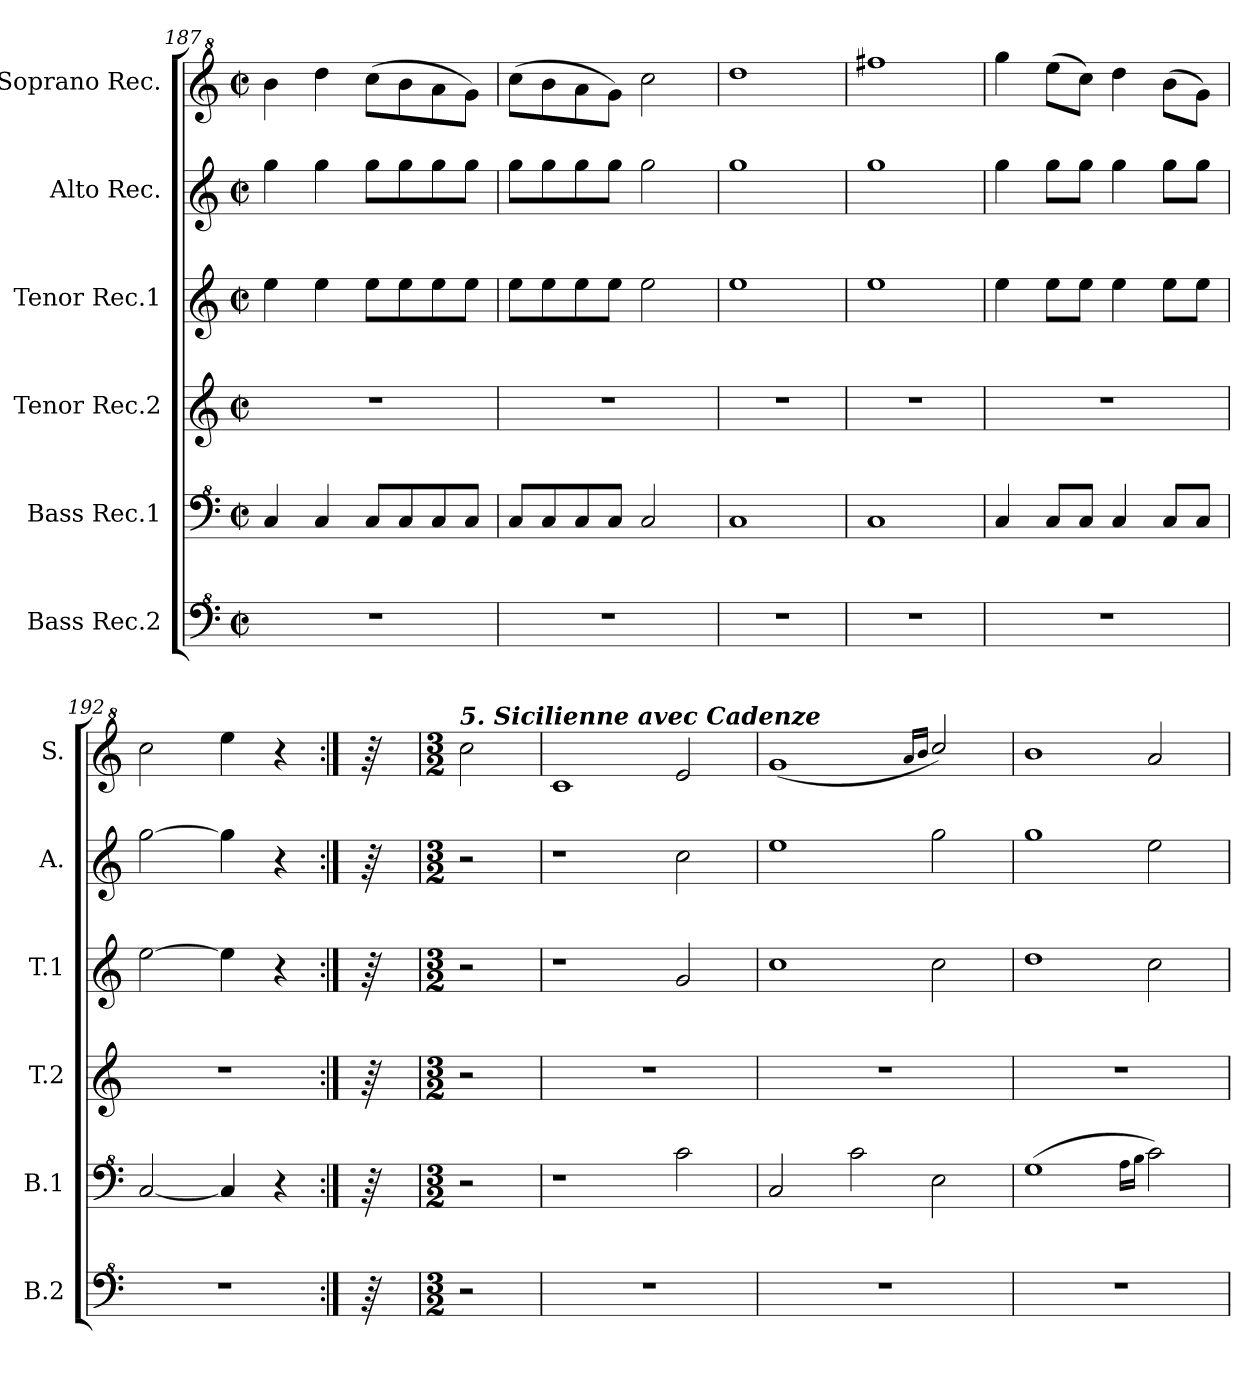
**kern	**kern	**kern	**kern	**kern	**kern
*part6	*part5	*part4	*part3	*part2	*part1
*staff6	*staff5	*staff4	*staff3	*staff2	*staff1
*I"Bass Rec.2	*I"Bass Rec.1	*I"Tenor Rec.2	*I"Tenor Rec.1	*I"Alto Rec.	*I"Soprano Rec.
*I'B.2	*I'B.1	*I'T.2	*I'T.1	*I'A.	*I'S.
*clefF^4	*clefF^4	*clefG2	*clefG2	*clefG2	*clefG^2
*k[]	*k[]	*k[]	*k[]	*k[]	*k[]
*M2/2	*M2/2	*M2/2	*M2/2	*M2/2	*M2/2
*met(c|)	*met(c|)	*met(c|)	*met(c|)	*met(c|)	*met(c|)
=187	=187	=187	=187	=187	=187
1r	4c/	1r	4ee\	4gg\	4bb\
.	4c/	.	4ee\	4gg\	4ddd\
.	8c/L	.	8ee\L	8gg\L	(8ccc\L
.	8c/	.	8ee\	8gg\	8bb\
.	8c/	.	8ee\	8gg\	8aa\
.	8c/J	.	8ee\J	8gg\J	8gg\J)
=188	=188	=188	=188	=188	=188
1r	8c/L	1r	8ee\L	8gg\L	(8ccc\L
.	8c/	.	8ee\	8gg\	8bb\
.	8c/	.	8ee\	8gg\	8aa\
.	8c/J	.	8ee\J	8gg\J	8gg\J)
.	2c/	.	2ee\	2gg\	2ccc\
=189	=189	=189	=189	=189	=189
1r	1c	1r	1ee	1gg	1ddd
=190	=190	=190	=190	=190	=190
1r	1c	1r	1ee	1gg	1fff#X
=191	=191	=191	=191	=191	=191
1r	4c/	1r	4ee\	4gg\	4ggg\
.	8c/L	.	8ee\L	8gg\L	(8eee\L
.	8c/J	.	8ee\J	8gg\J	8ccc\J)
.	4c/	.	4ee\	4gg\	4ddd\
.	8c/L	.	8ee\L	8gg\L	(8bb\L
.	8c/J	.	8ee\J	8gg\J	8gg\J)
=192	=192	=192	=192	=192	=192
1r	[2c/	1r	[2ee\	[2gg\	2ccc\
.	4c/]	.	4ee\]	4gg\]	4eee\
.	4r	.	4r	4r	4r
=192X2:|!	=192X2:|!	=192X2:|!	=192X2:|!	=192X2:|!	=192X2:|!
64r	64r	64r	64r	64r	64r
!!LO:LB:g=z
=192X3	=192X3	=192X3	=192X3	=192X3	=192X3
*M3/2	*M3/2	*M3/2	*M3/2	*M3/2	*M3/2
*	*	*	*	*	*MM240
!	!	!	!	!	!LO:TX:a:Bi:t=5. Sicilienne avec Cadenze
2r	2r	2r	2r	2r	2ccc\
=193	=193	=193	=193	=193	=193
1.r	1r	1.r	1r	1r	1cc
.	2cc\	.	2g/	2cc\	2ee/
=194	=194	=194	=194	=194	=194
1.r	2c/	1.r	1cc	1ee	(1gg
.	2cc\	.	.	.	.
.	.	.	.	.	16qaa/LL
.	.	.	.	.	16qbb/JJ
.	2e\	.	2cc\	2gg\	2ccc/)
=195	=195	=195	=195	=195	=195
1.r	(1g	1.r	1dd	1gg	1bb
.	16qa\LL	.	.	.	.
.	16qb\JJ	.	.	.	.
.	2cc\)	.	2cc\	2ee\	2aa/
=	=	=	=	=	=
*-	*-	*-	*-	*-	*-
